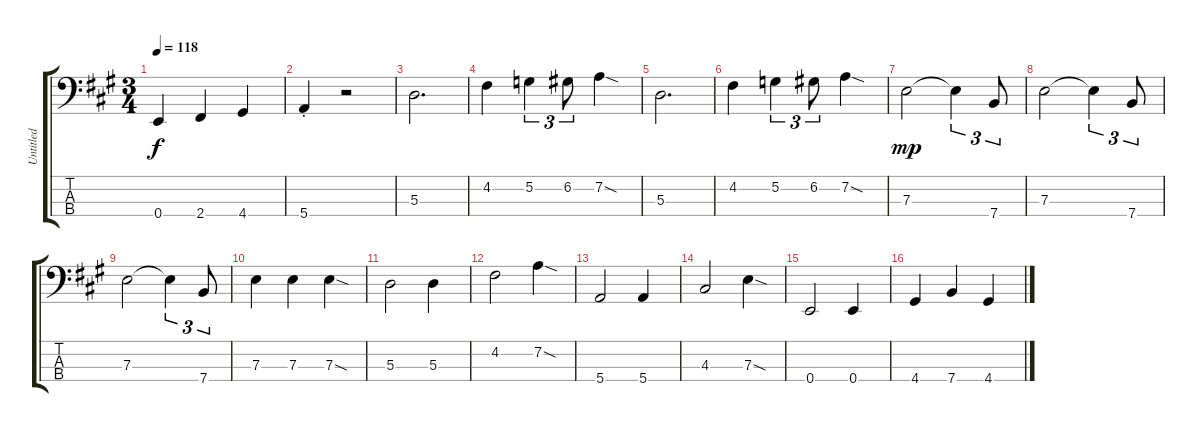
\track ("Untitled" "Untitled") {instrument electricbassfinger}
\staff {score tabs}
\tuning (G2 D2 A1 E1) {hide}
\ts (3 4)
\tempo 118
\clef f4
\ks a
0.4.4{dy f} 2.4.4 4.4.4 |
5.4{st}.4 r.2 |
5.3.2{d} |
4.2.4 5.2.4{tu (3 2)} 6.2.8{tu (3 2)} 7.2{sod}.4 |
5.3.2{d} |
4.2.4 5.2.4{tu (3 2)} 6.2.8{tu (3 2)} 7.2{sod}.4 |
7.3.2{dy mp} 7.3{t}.4{tu (3 2)} 7.4.8{tu (3 2)} |
7.3.2 7.3{t}.4{tu (3 2)} 7.4.8{tu (3 2)} |
7.3.2 7.3{t}.4{tu (3 2)} 7.4.8{tu (3 2)} |
7.3.4 7.3.4 7.3{sod}.4 |
5.3.2 5.3.4 |
4.2.2 7.2{sod}.4 |
5.4.2 5.4.4 |
4.3.2 7.3{sod}.4 |
0.4.2 0.4.4 |
4.4.4 7.4.4 4.4.4
